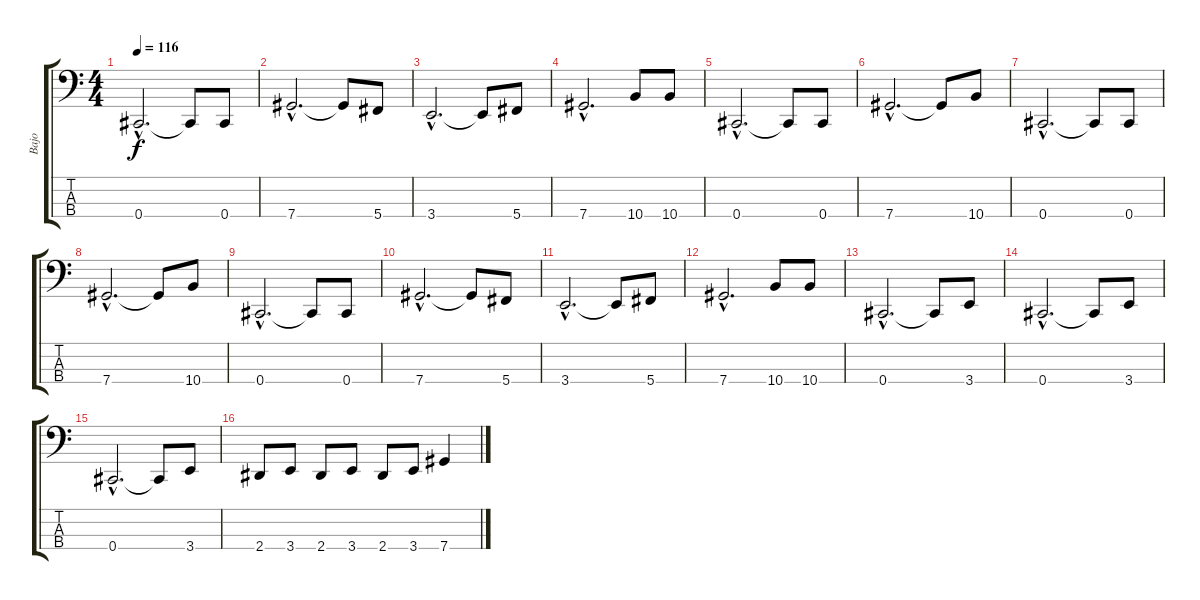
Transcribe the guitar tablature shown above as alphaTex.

\track ("Bajo" "Bajo") {instrument electricbassfinger}
\staff {score tabs}
\tuning (E2 B1 Gb1 Db1) {hide}
\ts (4 4)
\tempo 116
\clef f4
\ks c
0.4{hac}.2{d dy f} 0.4{t}.8 0.4.8 |
7.4{hac}.2{d} 7.4{t}.8 5.4.8 |
3.4{hac}.2{d} 3.4{t}.8 5.4.8 |
7.4{hac}.2{d} 10.4.8 10.4.8 |
0.4{hac}.2{d} 0.4{t}.8 0.4.8 |
7.4{hac}.2{d} 7.4{t}.8 10.4.8 |
0.4{hac}.2{d} 0.4{t}.8 0.4.8 |
7.4{hac}.2{d} 7.4{t}.8 10.4.8 |
0.4{hac}.2{d} 0.4{t}.8 0.4.8 |
7.4{hac}.2{d} 7.4{t}.8 5.4.8 |
3.4{hac}.2{d} 3.4{t}.8 5.4.8 |
7.4{hac}.2{d} 10.4.8 10.4.8 |
0.4{hac}.2{d} 0.4{t}.8 3.4.8 |
0.4{hac}.2{d} 0.4{t}.8 3.4.8 |
0.4{hac}.2{d} 0.4{t}.8 3.4.8 |
2.4.8 3.4.8 2.4.8 3.4.8 2.4.8 3.4.8 7.4.4
